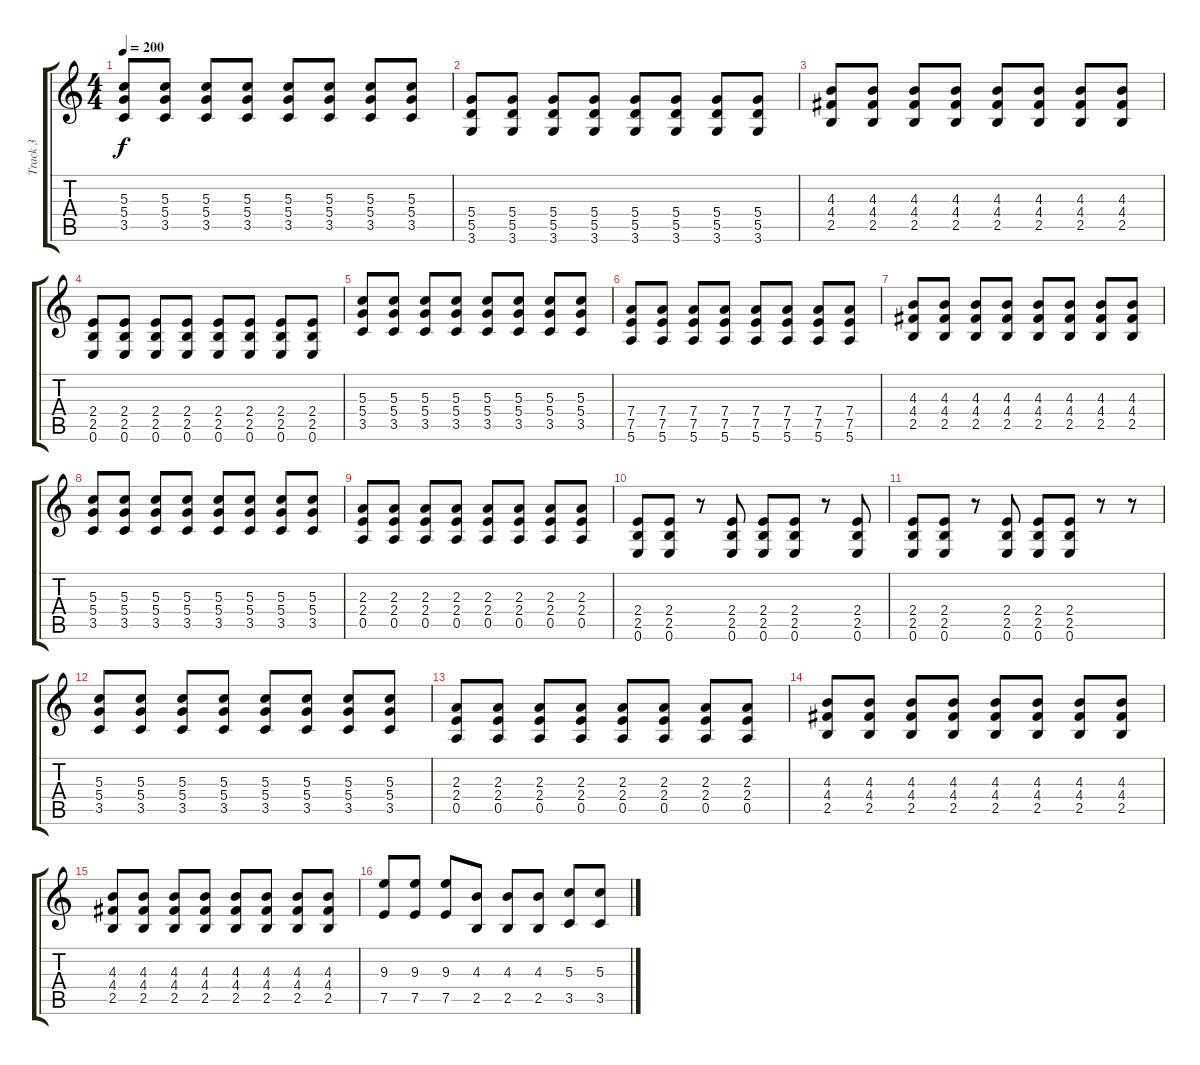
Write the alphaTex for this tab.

\track ("Track 3" "Track 3") {instrument distortionguitar}
\staff {score tabs}
\tuning (E4 B3 G3 D3 A2 E2) {hide}
\ts (4 4)
\tempo 200
\clef g2
\ks c
(5.3 5.4 3.5).8{dy f} (5.3 5.4 3.5).8 (5.3 5.4 3.5).8 (5.3 5.4 3.5).8 (5.3 5.4 3.5).8 (5.3 5.4 3.5).8 (5.3 5.4 3.5).8 (5.3 5.4 3.5).8 |
(5.4 5.5 3.6).8 (5.4 5.5 3.6).8 (5.4 5.5 3.6).8 (5.4 5.5 3.6).8 (5.4 5.5 3.6).8 (5.4 5.5 3.6).8 (5.4 5.5 3.6).8 (5.4 5.5 3.6).8 |
(4.3 4.4 2.5).8 (4.3 4.4 2.5).8 (4.3 4.4 2.5).8 (4.3 4.4 2.5).8 (4.3 4.4 2.5).8 (4.3 4.4 2.5).8 (4.3 4.4 2.5).8 (4.3 4.4 2.5).8 |
(2.4 2.5 0.6).8 (2.4 2.5 0.6).8 (2.4 2.5 0.6).8 (2.4 2.5 0.6).8 (2.4 2.5 0.6).8 (2.4 2.5 0.6).8 (2.4 2.5 0.6).8 (2.4 2.5 0.6).8 |
(5.3 5.4 3.5).8 (5.3 5.4 3.5).8 (5.3 5.4 3.5).8 (5.3 5.4 3.5).8 (5.3 5.4 3.5).8 (5.3 5.4 3.5).8 (5.3 5.4 3.5).8 (5.3 5.4 3.5).8 |
(7.4 7.5 5.6).8 (7.4 7.5 5.6).8 (7.4 7.5 5.6).8 (7.4 7.5 5.6).8 (7.4 7.5 5.6).8 (7.4 7.5 5.6).8 (7.4 7.5 5.6).8 (7.4 7.5 5.6).8 |
(4.3 4.4 2.5).8 (4.3 4.4 2.5).8 (4.3 4.4 2.5).8 (4.3 4.4 2.5).8 (4.3 4.4 2.5).8 (4.3 4.4 2.5).8 (4.3 4.4 2.5).8 (4.3 4.4 2.5).8 |
(5.3 5.4 3.5).8 (5.3 5.4 3.5).8 (5.3 5.4 3.5).8 (5.3 5.4 3.5).8 (5.3 5.4 3.5).8 (5.3 5.4 3.5).8 (5.3 5.4 3.5).8 (5.3 5.4 3.5).8 |
(2.3 2.4 0.5).8 (2.3 2.4 0.5).8 (2.3 2.4 0.5).8 (2.3 2.4 0.5).8 (2.3 2.4 0.5).8 (2.3 2.4 0.5).8 (2.3 2.4 0.5).8 (2.3 2.4 0.5).8 |
(2.4 2.5 0.6).8 (2.4 2.5 0.6).8 r.8 (2.4 2.5 0.6).8 (2.4 2.5 0.6).8 (2.4 2.5 0.6).8 r.8 (2.4 2.5 0.6).8 |
(2.4 2.5 0.6).8 (2.4 2.5 0.6).8 r.8 (2.4 2.5 0.6).8 (2.4 2.5 0.6).8 (2.4 2.5 0.6).8 r.8 r.8 |
(5.3 5.4 3.5).8 (5.3 5.4 3.5).8 (5.3 5.4 3.5).8 (5.3 5.4 3.5).8 (5.3 5.4 3.5).8 (5.3 5.4 3.5).8 (5.3 5.4 3.5).8 (5.3 5.4 3.5).8 |
(2.3 2.4 0.5).8 (2.3 2.4 0.5).8 (2.3 2.4 0.5).8 (2.3 2.4 0.5).8 (2.3 2.4 0.5).8 (2.3 2.4 0.5).8 (2.3 2.4 0.5).8 (2.3 2.4 0.5).8 |
(4.3 4.4 2.5).8 (4.3 4.4 2.5).8 (4.3 4.4 2.5).8 (4.3 4.4 2.5).8 (4.3 4.4 2.5).8 (4.3 4.4 2.5).8 (4.3 4.4 2.5).8 (4.3 4.4 2.5).8 |
(4.3 4.4 2.5).8 (4.3 4.4 2.5).8 (4.3 4.4 2.5).8 (4.3 4.4 2.5).8 (4.3 4.4 2.5).8 (4.3 4.4 2.5).8 (4.3 4.4 2.5).8 (4.3 4.4 2.5).8 |
(9.3 7.5).8 (9.3 7.5).8 (9.3 7.5).8 (4.3 2.5).8 (4.3 2.5).8 (4.3 2.5).8 (5.3 3.5).8 (5.3 3.5).8
